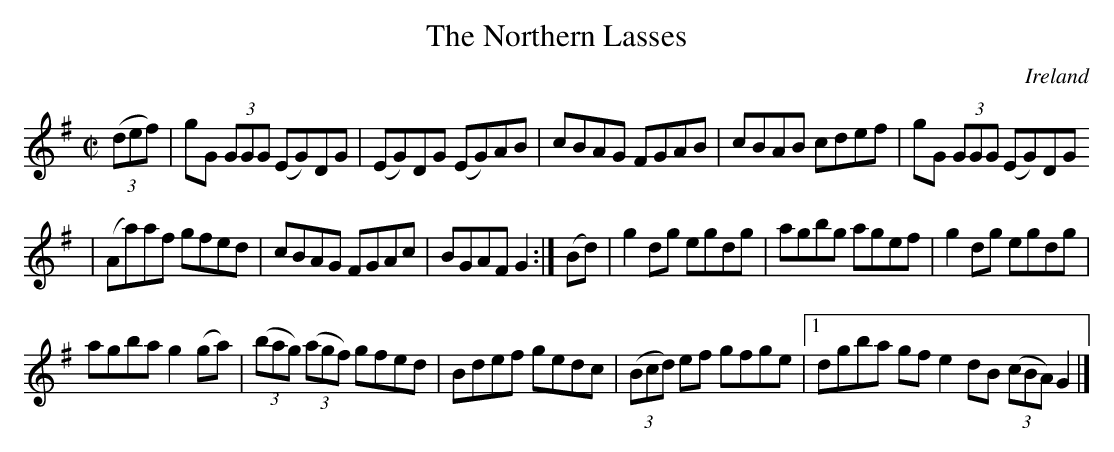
X:1
T:The Northern Lasses
O:Ireland
M:C|
L:1/8
K:G
(3(def)|gG (3GGG (EG)DG|(EG)DG (EG)AB|cBAG FGAB|cBAB cdef|gG (3GGG (EG)DG
|
(Aa)af gfed|cBAG FGAc|BGAFG2:|(Bd)|g2dg egdg|agbg agef|g2dg egdg|
agba g2(ga)|(3(bag) (3(agf) gfed|Bdef gedc|(3(Bcd) ef gfge|[1dgba gfe2dB (3(cBA) G2|]
